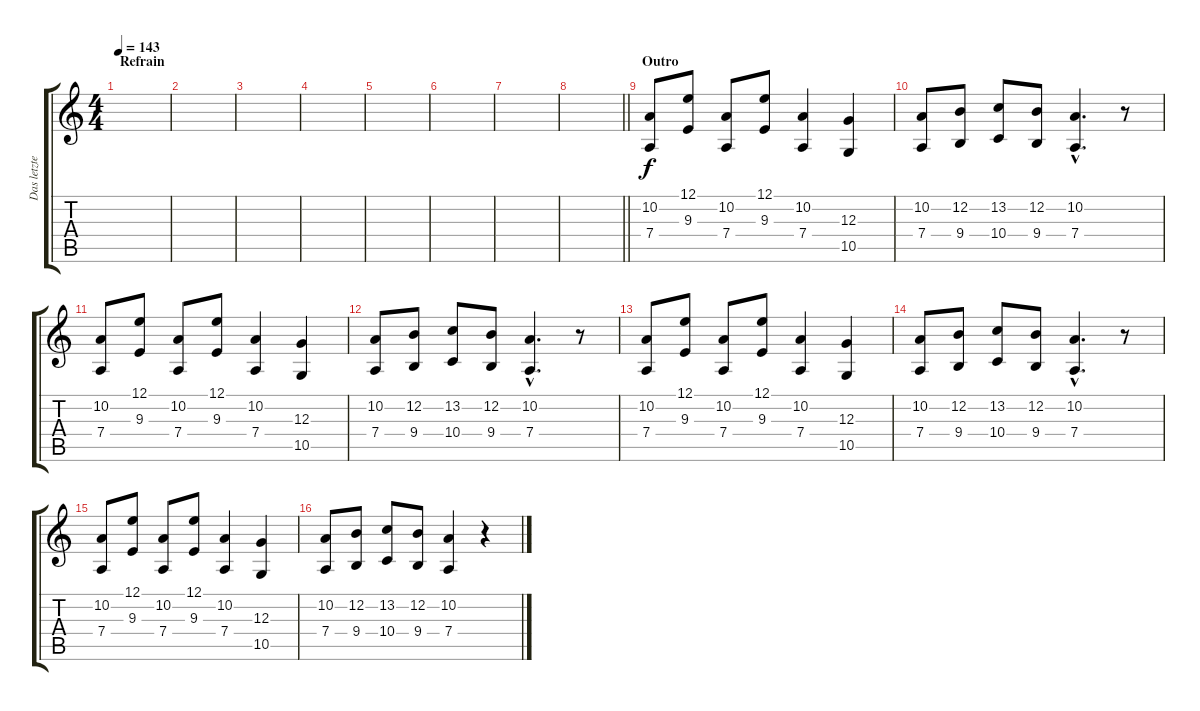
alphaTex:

\track ("Das letzte Einhorn" "Das letzte") {instrument voiceoohs}
\staff {score tabs}
\tuning (E4 B3 G3 D3 A2 E2) {hide}
\ts (4 4)
\section ("" "Refrain")
\tempo 143
\clef g2
\ks c
|
|
|
|
|
|
|
\barLineRight lightlight
|
\section ("" "Outro")
(10.2 7.4).8 (12.1 9.3).8 (10.2 7.4).8 (12.1 9.3).8 (10.2 7.4).4 (12.3 10.5).4 |
(10.2 7.4).8 (12.2 9.4).8 (13.2 10.4).8 (12.2 9.4).8 (10.2{hac} 7.4{hac}).4{d} r.8 |
(10.2 7.4).8 (12.1 9.3).8 (10.2 7.4).8 (12.1 9.3).8 (10.2 7.4).4 (12.3 10.5).4 |
(10.2 7.4).8 (12.2 9.4).8 (13.2 10.4).8 (12.2 9.4).8 (10.2{hac} 7.4{hac}).4{d} r.8 |
(10.2 7.4).8 (12.1 9.3).8 (10.2 7.4).8 (12.1 9.3).8 (10.2 7.4).4 (12.3 10.5).4 |
(10.2 7.4).8 (12.2 9.4).8 (13.2 10.4).8 (12.2 9.4).8 (10.2{hac} 7.4{hac}).4{d} r.8 |
(10.2 7.4).8 (12.1 9.3).8 (10.2 7.4).8 (12.1 9.3).8 (10.2 7.4).4 (12.3 10.5).4 |
(10.2 7.4).8 (12.2 9.4).8 (13.2 10.4).8 (12.2 9.4).8 (10.2 7.4).4 r.4
